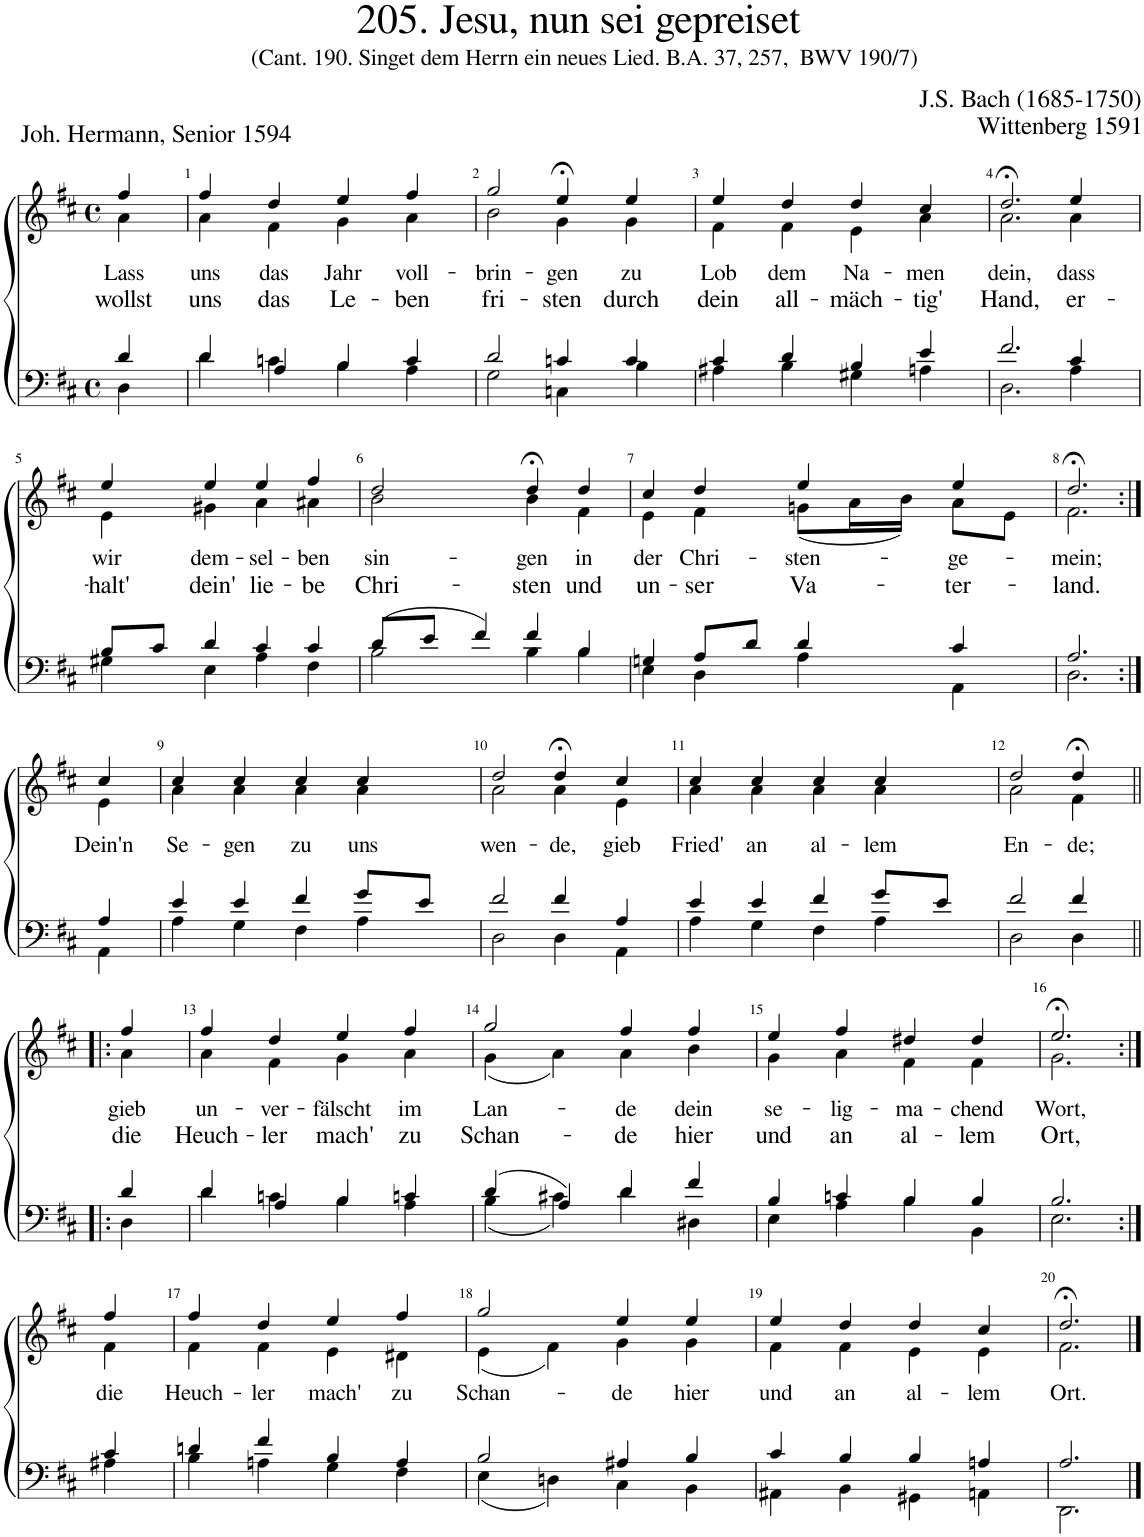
**kern	**kern	**text	**text
*part2	*part1	*part1	*part1
*staff2	*staff1	*staff1	*staff1
*I"Tenor/Bass	*I"Soprano/Alto	*	*
*clefF4	*clefG2	*	*
*k[f#c#]	*k[f#c#]	*	*
*M4/4	*M4/4	*	*
*met(c)	*met(c)	*	*
=	=	=	=
*^	*	*	*
!	!	!	!LO:LY:b	!LO:LY:b
*	*	*^	*	*
4d/	4D\	4ff#/	4a\	Lass	wollst
=1	=1	=1	=1	=1	=1
!	!	!	!	!LO:LY:b	!LO:LY:b
4d/	4d\	4ff#/	4a\	uns	uns
!	!	!	!	!LO:LY:b	!LO:LY:b
4A/	4cn\	4dd/	4f#\	das	das
!	!	!	!	!LO:LY:b	!LO:LY:b
4B/	4B\	4ee/	4g\	Jahr	Le-
!	!	!	!	!LO:LY:b	!LO:LY:b
4c/	4A\	4ff#/	4a\	voll-	-ben
=2	=2	=2	=2	=2	=2
!	!	!	!	!LO:LY:b	!LO:LY:b
2d/	2G\	2gg/	2b\	-brin-	fri-
!	!	!	!	!LO:LY:b	!LO:LY:b
4cn/	4Cn\	4ee;<,/	4g\	-gen	-sten
!	!	!	!	!LO:LY:b	!LO:LY:b
4c/	4B\	4ee/	4g\	zu	durch
=3	=3	=3	=3	=3	=3
!	!	!	!	!LO:LY:b	!LO:LY:b
4c#/	4A#X\	4ee/	4f#\	Lob	dein
!	!	!	!	!LO:LY:b	!LO:LY:b
4d/	4B\	4dd/	4f#\	dem	all-
!	!	!	!	!LO:LY:b	!LO:LY:b
4B/	4G#X\	4dd/	4e\	Na-	-mäch-
!	!	!	!	!LO:LY:b	!LO:LY:b
4e/	4An\	4cc#/	4a\	-men	-tig'
=4	=4	=4	=4	=4	=4
!	!	!	!	!LO:LY:b	!LO:LY:b
2.f#/	2.D\	2.dd;<,/	2.a\	dein,	Hand,
!	!	!	!	!LO:LY:b	!LO:LY:b
4c#/	4A\	4ee/	4a\	dass	er-
!!LO:LB:g=z	!!
=5	=5	=5	=5	=5	=5
!	!	!	!	!LO:LY:b	!LO:LY:b
8B/L	4G#X\	4ee/	4e\	wir	halt'
8c#/J	.	.	.	.	.
!	!	!	!	!LO:LY:b	!LO:LY:b
4d/	4E\	4ee/	4g#X\	dem-	dein'
!	!	!	!	!LO:LY:b	!LO:LY:b
4c#/	4A\	4ee/	4a\	-sel-	lie-
!	!	!	!	!LO:LY:b	!LO:LY:b
4c#/	4F#\	4ff#/	4a#X\	-ben	-be
=6	=6	=6	=6	=6	=6
!	!	!	!	!LO:LY:b	!LO:LY:b
(8d/L	2B\	2dd/	2b\	sin-	Chri-
8e/J	.	.	.	.	.
4f#/)	.	.	.	.	.
!	!	!	!	!LO:LY:b	!LO:LY:b
4f#/	4B\	4dd;<,/	4b\	-gen	-sten
!	!	!	!	!LO:LY:b	!LO:LY:b
4B/	4B\	4dd/	4f#\	in	und
=7	=7	=7	=7	=7	=7
!	!	!	!	!LO:LY:b	!LO:LY:b
4Gn/	4E\	4cc#/	4e\	der	un-
!	!	!	!	!LO:LY:b	!LO:LY:b
8A/L	4D\	4dd/	4f#\	Chri-	-ser
8d/J	.	.	.	.	.
!	!	!	!	!LO:LY:b	!LO:LY:b
4d/	4A\	4ee/	(8gn\L	-sten-	Va-
.	.	.	16a\L	.	.
.	.	.	16b\JJ)	.	.
!	!	!	!	!LO:LY:b	!LO:LY:b
4c#/	4AA\	4ee/	8a\L	-ge-	-ter-
.	.	.	8e\J	.	.
=8	=8	=8	=8	=8	=8
!	!	!	!	!LO:LY:b	!LO:LY:b
2.A/	2.D\	2.dd;<,/	2.f#\	-mein;	-land.
!!LO:LB:g=z	!!
=8X1:|!	=8X1:|!	=8X1:|!	=8X1:|!	=8X1:|!	=8X1:|!
!	!	!	!	!LO:LY:b	!
4A/	4AA\	4cc#/	4e\	Dein'n	.
=9	=9	=9	=9	=9	=9
!	!	!	!	!LO:LY:b	!
4e/	4A\	4cc#/	4a\	Se-	.
!	!	!	!	!LO:LY:b	!
4e/	4G\	4cc#/	4a\	-gen	.
!	!	!	!	!LO:LY:b	!
4f#/	4F#\	4cc#/	4a\	zu	.
!	!	!	!	!LO:LY:b	!
8g/L	4A\	4cc#/	4a\	uns	.
8e/J	.	.	.	.	.
=10	=10	=10	=10	=10	=10
!	!	!	!	!LO:LY:b	!
2f#/	2D\	2dd/	2a\	wen-	.
!	!	!	!	!LO:LY:b	!
4f#/	4D\	4dd;<,/	4a\	-de,	.
!	!	!	!	!LO:LY:b	!
4A/	4AA\	4cc#/	4e\	gieb	.
=11	=11	=11	=11	=11	=11
!	!	!	!	!LO:LY:b	!
4e/	4A\	4cc#/	4a\	Fried'	.
!	!	!	!	!LO:LY:b	!
4e/	4G\	4cc#/	4a\	an	.
!	!	!	!	!LO:LY:b	!
4f#/	4F#\	4cc#/	4a\	al-	.
!	!	!	!	!LO:LY:b	!
8g/L	4A\	4cc#/	4a\	-lem	.
8e/J	.	.	.	.	.
=12	=12	=12	=12	=12	=12
!	!	!	!	!LO:LY:b	!
2f#/	2D\	2dd/	2a\	En-	.
!	!	!	!	!LO:LY:b	!
4f#/	4D\	4dd;<,/	4f#\	-de;	.
!!LO:LB:g=z	!!
=12X2!|:	=12X2!|:	=12X2!|:	=12X2!|:	=12X2!|:	=12X2!|:
!	!	!	!	!LO:LY:b	!LO:LY:b
4d/	4D\	4ff#/	4a\	gieb	die
=13	=13	=13	=13	=13	=13
!	!	!	!	!LO:LY:b	!LO:LY:b
4d/	4d\	4ff#/	4a\	un-	Heuch-
!	!	!	!	!LO:LY:b	!LO:LY:b
4A/	4cn\	4dd/	4f#\	-ver-	-ler
!	!	!	!	!LO:LY:b	!LO:LY:b
4B/	4B\	4ee/	4g\	-fälscht	mach'
!	!	!	!	!LO:LY:b	!LO:LY:b
4cn/	4A\	4ff#/	4a\	im	zu
=14	=14	=14	=14	=14	=14
!	!	!	!	!LO:LY:b	!LO:LY:b
(4d/	(4B\	2gg/	(4g\	Lan-	Schan-
4A/)	4c#X\)	.	4a\)	.	.
!	!	!	!	!LO:LY:b	!LO:LY:b
4d/	4d\	4ff#/	4a\	-de	-de
!	!	!	!	!LO:LY:b	!LO:LY:b
4f#/	4D#X\	4ff#/	4b\	dein	hier
=15	=15	=15	=15	=15	=15
!	!	!	!	!LO:LY:b	!LO:LY:b
4B/	4E\	4ee/	4g\	se-	und
!	!	!	!	!LO:LY:b	!LO:LY:b
4cn/	4A\	4ff#/	4a\	-lig-	an
!	!	!	!	!LO:LY:b	!LO:LY:b
4B/	4B\	4dd#X/	4f#\	-ma-	al-
!	!	!	!	!LO:LY:b	!LO:LY:b
4B/	4BB\	4dd#/	4f#\	-chend	-lem
=16	=16	=16	=16	=16	=16
!	!	!	!	!LO:LY:b	!LO:LY:b
2.B/	2.E\	2.ee;<,/	2.g\	Wort,	Ort,
!!LO:LB:g=z	!!
=16X3:|!	=16X3:|!	=16X3:|!	=16X3:|!	=16X3:|!	=16X3:|!
!	!	!	!	!LO:LY:b	!
4c#/	4A#X\	4ff#/	4f#\	die	.
=17	=17	=17	=17	=17	=17
!	!	!	!	!LO:LY:b	!
4dn/	4B\	4ff#/	4f#\	Heuch-	.
!	!	!	!	!LO:LY:b	!
4f#/	4An\	4dd/	4f#\	-ler	.
!	!	!	!	!LO:LY:b	!
4B/	4G\	4ee/	4e\	mach'	.
!	!	!	!	!LO:LY:b	!
4A/	4F#\	4ff#/	4d#X\	zu	.
=18	=18	=18	=18	=18	=18
!	!	!	!	!LO:LY:b	!
2B/	(4E\	2gg/	(4e\	Schan-	.
.	4Dn\)	.	4f#\)	.	.
!	!	!	!	!LO:LY:b	!
4A#X/	4C#\	4ee/	4g\	-de	.
!	!	!	!	!LO:LY:b	!
4B/	4BB\	4ee/	4g\	hier	.
=19	=19	=19	=19	=19	=19
!	!	!	!	!LO:LY:b	!
4c#/	4AA#X\	4ee/	4f#\	und	.
!	!	!	!	!LO:LY:b	!
4B/	4BB\	4dd/	4f#\	an	.
!	!	!	!	!LO:LY:b	!
4B/	4GG#X\	4dd/	4e\	al-	.
!	!	!	!	!LO:LY:b	!
4An/	4AAn\	4cc#/	4e\	-lem	.
=20	=20	=20	=20	=20	=20
!	!	!	!	!LO:LY:b	!
2.A/	2.DD\	2.dd;</	2.f#\	Ort.	.
*v	*v	*	*	*	*
*	*v	*v	*	*
==	==	==	==
*-	*-	*-	*-
